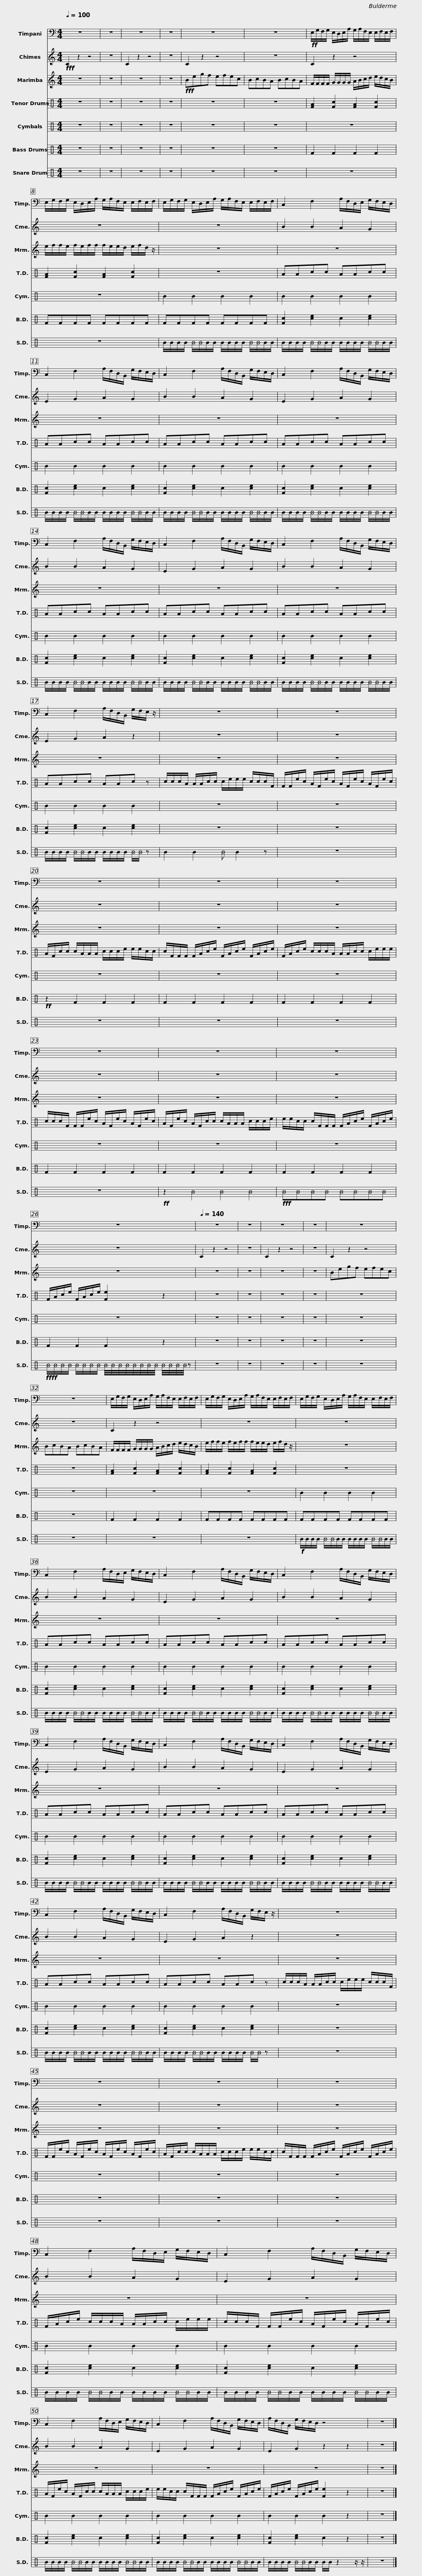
X:1
%%score 1 2 3 4 5 6 7
L:1/8
Q:1/4=100
M:4/4
I:linebreak $
K:C
V:1 bass
V:2 treble
V:3 treble
V:4 perc
K:none
V:5 perc
K:none
V:6 perc
K:none
V:7 perc
K:none
V:1
 z8 | z8 | z8 | z8 | z8 | %5
 z8 |$!ff! E,/G,/F,/G,/ E,/D,/E,/A,/ G,/A,/F,/E,/ E,/F,/E,/F,/ | E,/G,/F,/G,/ E,/D,/E,/A,/ G,/A,/F,/E,/ E,/F,/E,/F,/ | E,/G,/F,/G,/ E,/D,/E,/A,/ G,/A,/F,/E,/ E,/F,/E,/F,/ |$ C,2 F,2 A,/F,/D,/E,/ G,/F,/E,/D,/ | %10
 C,2 F,2 A,/F,/D,/B,,/ G,/F,/E,/D,/ |$ C,2 F,2 A,/F,/D,/B,,/ G,/F,/E,/D,/ | C,2 F,2 A,/F,/D,/B,,/ G,/F,/E,/D,/ |$ C,2 F,2 A,/F,/D,/B,,/ G,/F,/E,/D,/ | C,2 F,2 A,/F,/D,/B,,/ G,/F,/E,/D,/ |$ %15
 C,2 F,2 A,/F,/D,/B,,/ G,/F,/E,/D,/ | C,2 F,2 A,/F,/D,/B,,/ G,/F,/E,/ z/ | z8 |$ z8 | z8 | %20
 z8 |$ z8 | z8 | z8 |$ z8 | %25
 z8 |[Q:1/4=140] z8 | z8 |$ z8 | z8 | %30
 z8 | z8 | E,/G,/F,/G,/ E,/D,/E,/A,/ G,/A,/F,/E,/ E,/F,/E,/F,/ |$ E,/G,/F,/G,/ E,/D,/E,/A,/ G,/A,/F,/E,/ E,/F,/E,/F,/ | E,/G,/F,/G,/ E,/D,/E,/A,/ G,/A,/F,/E,/ E,/F,/E,/F,/ | %35
 C,2 F,2 A,/F,/D,/E,/ G,/F,/E,/D,/ |$ C,2 F,2 A,/F,/D,/B,,/ G,/F,/E,/D,/ | C,2 F,2 A,/F,/D,/B,,/ G,/F,/E,/D,/ |$ C,2 F,2 A,/F,/D,/B,,/ G,/F,/E,/D,/ | C,2 F,2 A,/F,/D,/B,,/ G,/F,/E,/D,/ |$ %40
 C,2 F,2 A,/F,/D,/B,,/ G,/F,/E,/D,/ | C,2 F,2 A,/F,/D,/B,,/ G,/F,/E,/D,/ |$ C,2 F,2 A,/F,/D,/B,,/ G,/F,/E,/ z/ | z8 | z8 |$ %45
 z8 | z8 | C,2 F,2 A,/F,/D,/E,/ G,/F,/E,/D,/ |$ C,2 F,2 A,/F,/D,/B,,/ G,/F,/E,/D,/ | C,2 F,2 A,/F,/D,/E,/ G,/F,/E,/D,/ |$ %50
 C,2 F,2 A,/F,/D,/B,,/ G,/F,/E,/D,/ | A,/F,/D,/B,,/ G,/F,/E,/D,/ z4 | z8 |] %53
V:2
!fff! C2 z2 z4 | z8 | C2 z2 z4 | z8 | C2 z2 z4 | %5
 z8 |$ C2 z2 z4 | z8 | z8 |$ B2 B2 A2 G2 | %10
 E2 G2 A2 G2 |$ B2 B2 A2 G2 | E2 G2 A2 G2 |$ B2 B2 A2 G2 | E2 G2 A2 G2 |$ %15
 B2 B2 A2 G2 | E2 G2 A2 z2 | z8 |$ z8 | z8 | %20
 z8 |$ z8 | z8 | z8 |$ z8 | %25
 z8 | C2 z2 z4 | z8 |$ C2 z2 z4 | z8 | %30
 C2 z2 z4 | z8 | C2 z2 z4 |$ z8 | z8 | %35
 B2 B2 A2 G2 |$ E2 G2 A2 G2 | B2 B2 A2 G2 |$ E2 G2 A2 G2 | B2 B2 A2 G2 |$ %40
 E2 G2 A2 G2 | B2 B2 A2 G2 |$ E2 G2 A2 z2 | z8 | z8 |$ %45
 z8 | z8 | B2 B2 A2 G2 |$ E2 G2 A2 G2 | B2 B2 A2 G2 |$ %50
 E2 G2 A2 G2 | E2 G2 z2 z2 | z8 |] %53
V:3
 z8 | z8 | z8 | z8 |!fff! Begf efec | %5
 BcBA BcBA |$ F/F/F/F/ G/G/G/G/ A/B/c/d/ e/d/c/B/ | e/f/f/e/ f/e/f/f/ f/e/e/d/ e/f/d/ z/ | z8 |$ z8 | %10
 z8 |$ z8 | z8 |$ z8 | z8 |$ %15
 z8 | z8 | z8 |$ z8 | z8 | %20
 z8 |$ z8 | z8 | z8 |$ z8 | %25
 z8 | z8 | z8 |$ z8 | z8 | %30
 Begf efec | BcBA BcBA | F/F/F/F/ G/G/G/G/ A/B/c/d/ e/d/c/B/ |$ e/f/f/e/ f/e/f/f/ f/e/e/d/ e/f/d/ z/ | z8 | %35
 z8 |$ z8 | z8 |$ z8 | z8 |$ %40
 z8 | z8 |$ z8 | z8 | z8 |$ %45
 z8 | z8 | z8 |$ z8 | z8 |$ %50
 z8 | z8 | z8 |] %53
V:4
 z8 | z8 | z8 | z8 | z8 | %5
 z8 |$ [FA]2 [Fc]2 [FA]2 [Fc]2 | [FA]2 [Fc]2 [FA]2 [Fc]2 | z8 |$ AAcc AAcc | %10
 AAcc AAcc |$ AAcc AAcc | AAcc AAcc |$ AAcc AAcc | AAcc AAcc |$ %15
 AAcc AAcc | AAcc AAc z | c/c/c/A/ A/A/c/c/ c/e/e/e/ c/c/c/F/ |$ F/F/e/c/ A/F/e/c/ A/F/e/c/ A/F/e/c/ | A/F/c/c/ c/A/A/A/ c/c/c/e/ e/e/c/c/ | %20
 c/F/F/F/ F/A/c/e/ F/A/c/e/ F/A/c/e/ |$ F/A/c/e/ c/c/c/A/ A/A/c/c/ c/e/e/e/ | c/c/c/F/ F/F/e/c/ A/F/e/c/ A/F/e/c/ | A/F/e/c/ A/F/c/c/ c/A/A/A/ c/c/c/e/ |$ e/e/c/c/ c/F/F/F/ F/A/c/e/ F/A/c/e/ | %25
 F/A/c/e/ F/A/c/e/ [Fe]2 z2 | z8 | z8 |$ z8 | z8 | %30
 z8 | z8 | [FA]2 [Fc]2 [FA]2 [Fc]2 |$ [FA]2 [Fc]2 [FA]2 [Fc]2 | z8 | %35
 AAcc AAcc |$ AAcc AAcc | AAcc AAcc |$ AAcc AAcc | AAcc AAcc |$ %40
 AAcc AAcc | AAcc AAcc |$ AAcc AAc z | c/c/c/A/ A/A/c/c/ c/e/e/e/ c/c/c/F/ | F/F/e/c/ A/F/e/c/ A/F/e/c/ A/F/e/c/ |$ %45
 A/F/c/c/ c/A/A/A/ c/c/c/e/ e/e/c/c/ | c/F/F/F/ F/A/c/e/ F/A/c/e/ F/A/c/e/ | F/A/c/e/ c/c/c/A/ A/A/c/c/ c/e/e/e/ |$ c/c/c/F/ F/F/e/c/ A/F/e/c/ A/F/e/c/ | A/F/e/c/ A/F/c/c/ c/A/A/A/ c/c/c/e/ |$ %50
 e/e/c/c/ c/F/F/F/ F/A/c/e/ F/A/c/e/ | F/A/c/e/ F/A/c/e/ [Fe]2 z2 | z8 |] %53
V:5
 z8 | z8 | z8 | z8 | z8 | %5
 z8 |$ z8 | z8 | B2 B2 B2 B2 |$ B2 B2 B2 B2 | %10
 B2 B2 B2 B2 |$ B2 B2 B2 B2 | B2 B2 B2 B2 |$ B2 B2 B2 B2 | B2 B2 B2 B2 |$ %15
 B2 B2 B2 B2 | B2 B2 B2 B2 | z8 |$ z8 | z8 | %20
 z8 |$ z8 | z8 | z8 |$ z8 | %25
 z8 | z8 | z8 |$ z8 | z8 | %30
 z8 | z8 | z8 |$ z8 | B2 B2 B2 B2 | %35
 B2 B2 B2 B2 |$ B2 B2 B2 B2 | B2 B2 B2 B2 |$ B2 B2 B2 B2 | B2 B2 B2 B2 |$ %40
 B2 B2 B2 B2 | B2 B2 B2 B2 |$ B2 B2 B2 B2 | z8 | z8 |$ %45
 z8 | z8 | B2 B2 B2 B2 |$ B2 B2 B2 B2 | B2 B2 B2 B2 |$ %50
 B2 B2 B2 B2 | B2 B2 B2 z2 | z8 |] %53
V:6
 z8 | z8 | z8 | z8 | z8 | %5
 z8 |$ F2 F2 F2 F2 | FFFF FFFF | FFFF FFFF |$ [Fc]2 [ce]2 c2 [ce]2 | %10
 [Fc]2 [ce]2 c2 [ce]2 |$ [Fc]2 [ce]2 c2 [ce]2 | [Fc]2 [ce]2 c2 [ce]2 |$ [Fc]2 [ce]2 c2 [ce]2 | [Fc]2 [ce]2 c2 [ce]2 |$ %15
 [Fc]2 [ce]2 c2 [ce]2 | [Fc]2 [ce]2 c2 [ce]2 | z8 |$ z8 |!ff! z2 F2 F2 F2 | %20
 F2 F2 F2 F2 |$ F2 F2 F2 F2 | F2 F2 F2 F2 | F2 F2 F2 F2 |$ F2 F2 F2 F2 | %25
 F2 F2 F2 z2 | z8 | z8 |$ z8 | z8 | %30
 z8 | z8 | F2 F2 F2 F2 |$ FFFF FFFF | FFFF FFFF | %35
 [Fc]2 [ce]2 c2 [ce]2 |$ [Fc]2 [ce]2 c2 [ce]2 | [Fc]2 [ce]2 c2 [ce]2 |$ [Fc]2 [ce]2 c2 [ce]2 | [Fc]2 [ce]2 c2 [ce]2 |$ %40
 [Fc]2 [ce]2 c2 [ce]2 | [Fc]2 [ce]2 c2 [ce]2 |$ [Fc]2 [ce]2 c2 [ce]2 | z8 | z8 |$ %45
 z8 | z8 | [Fc]2 [ce]2 c2 [ce]2 |$ [Fc]2 [ce]2 c2 [ce]2 | [Fc]2 [ce]2 c2 [ce]2 |$ %50
 [Fc]2 [ce]2 c2 [ce]2 | [Fc]2 [ce]2 c2 z2 | z8 |] %53
V:7
 z8 | z8 | z8 | z8 | z8 | %5
 z8 |$ z8 | z8 | B/B/B/B/ _B/_B/B/B/ B/B/B/B/ _B/_B/B/B/ |$ B/B/B/B/ _B/_B/B/B/ B/B/B/B/ _B/_B/B/B/ | %10
 B/B/B/B/ _B/_B/B/B/ B/B/B/B/ _B/_B/B/B/ |$ B/B/B/B/ _B/_B/B/B/ B/B/B/B/ _B/_B/B/B/ | B/B/B/B/ _B/_B/B/B/ B/B/B/B/ _B/_B/B/B/ |$ B/B/B/B/ _B/_B/B/B/ B/B/B/B/ _B/_B/B/B/ | B/B/B/B/ _B/_B/B/B/ B/B/B/B/ _B/_B/B/B/ |$ %15
 B/B/B/B/ _B/_B/B/B/ B/B/B/B/ _B/_B/B/B/ | B/B/B/B/ _B/_B/B/B/ B/B/B/B/ _B/_B/ z | B2 B2 _B B2 z |$ z8 | z8 | %20
 z8 |$ z8 | z8 |!ff! z2 _B2 _B2 _B2 |$!fff! _B_B_B_B _B_B_B_B | %25
!ffff! _B/_B/_B/_B/ _B/_B/_B/_B/ _B/4_B/4_B/4_B/4_B/4_B/4_B/4_B/4 _B/4_B/4_B/4_B/4 z | z8 | z8 |$ z8 | z8 | %30
 z8 | z8 | z8 |$ z8 |!f! B/B/B/B/ _B/_B/B/B/ B/B/B/B/ _B/_B/B/B/ | %35
 B/B/B/B/ _B/_B/B/B/ B/B/B/B/ _B/_B/B/B/ |$ B/B/B/B/ _B/_B/B/B/ B/B/B/B/ _B/_B/B/B/ | B/B/B/B/ _B/_B/B/B/ B/B/B/B/ _B/_B/B/B/ |$ B/B/B/B/ _B/_B/B/B/ B/B/B/B/ _B/_B/B/B/ | B/B/B/B/ _B/_B/B/B/ B/B/B/B/ _B/_B/B/B/ |$ %40
 B/B/B/B/ _B/_B/B/B/ B/B/B/B/ _B/_B/B/B/ | B/B/B/B/ _B/_B/B/B/ B/B/B/B/ _B/_B/B/B/ |$ B/B/B/B/ _B/_B/B/B/ B/B/B/B/ _B/_B/ z | z8 | z8 |$ %45
 z8 | z8 | B/B/B/B/ _B/_B/B/B/ B/B/B/B/ _B/_B/B/B/ |$ B/B/B/B/ _B/_B/B/B/ B/B/B/B/ _B/_B/B/B/ | B/B/B/B/ _B/_B/B/B/ B/B/B/B/ _B/_B/B/B/ |$ %50
 B/B/B/B/ _B/_B/B/B/ B/B/B/B/ _B/_B/B/B/ | B/B/B/B/ _B/_B/B/B/ B/B/ z2 z/ z/ | z8 |] %53
